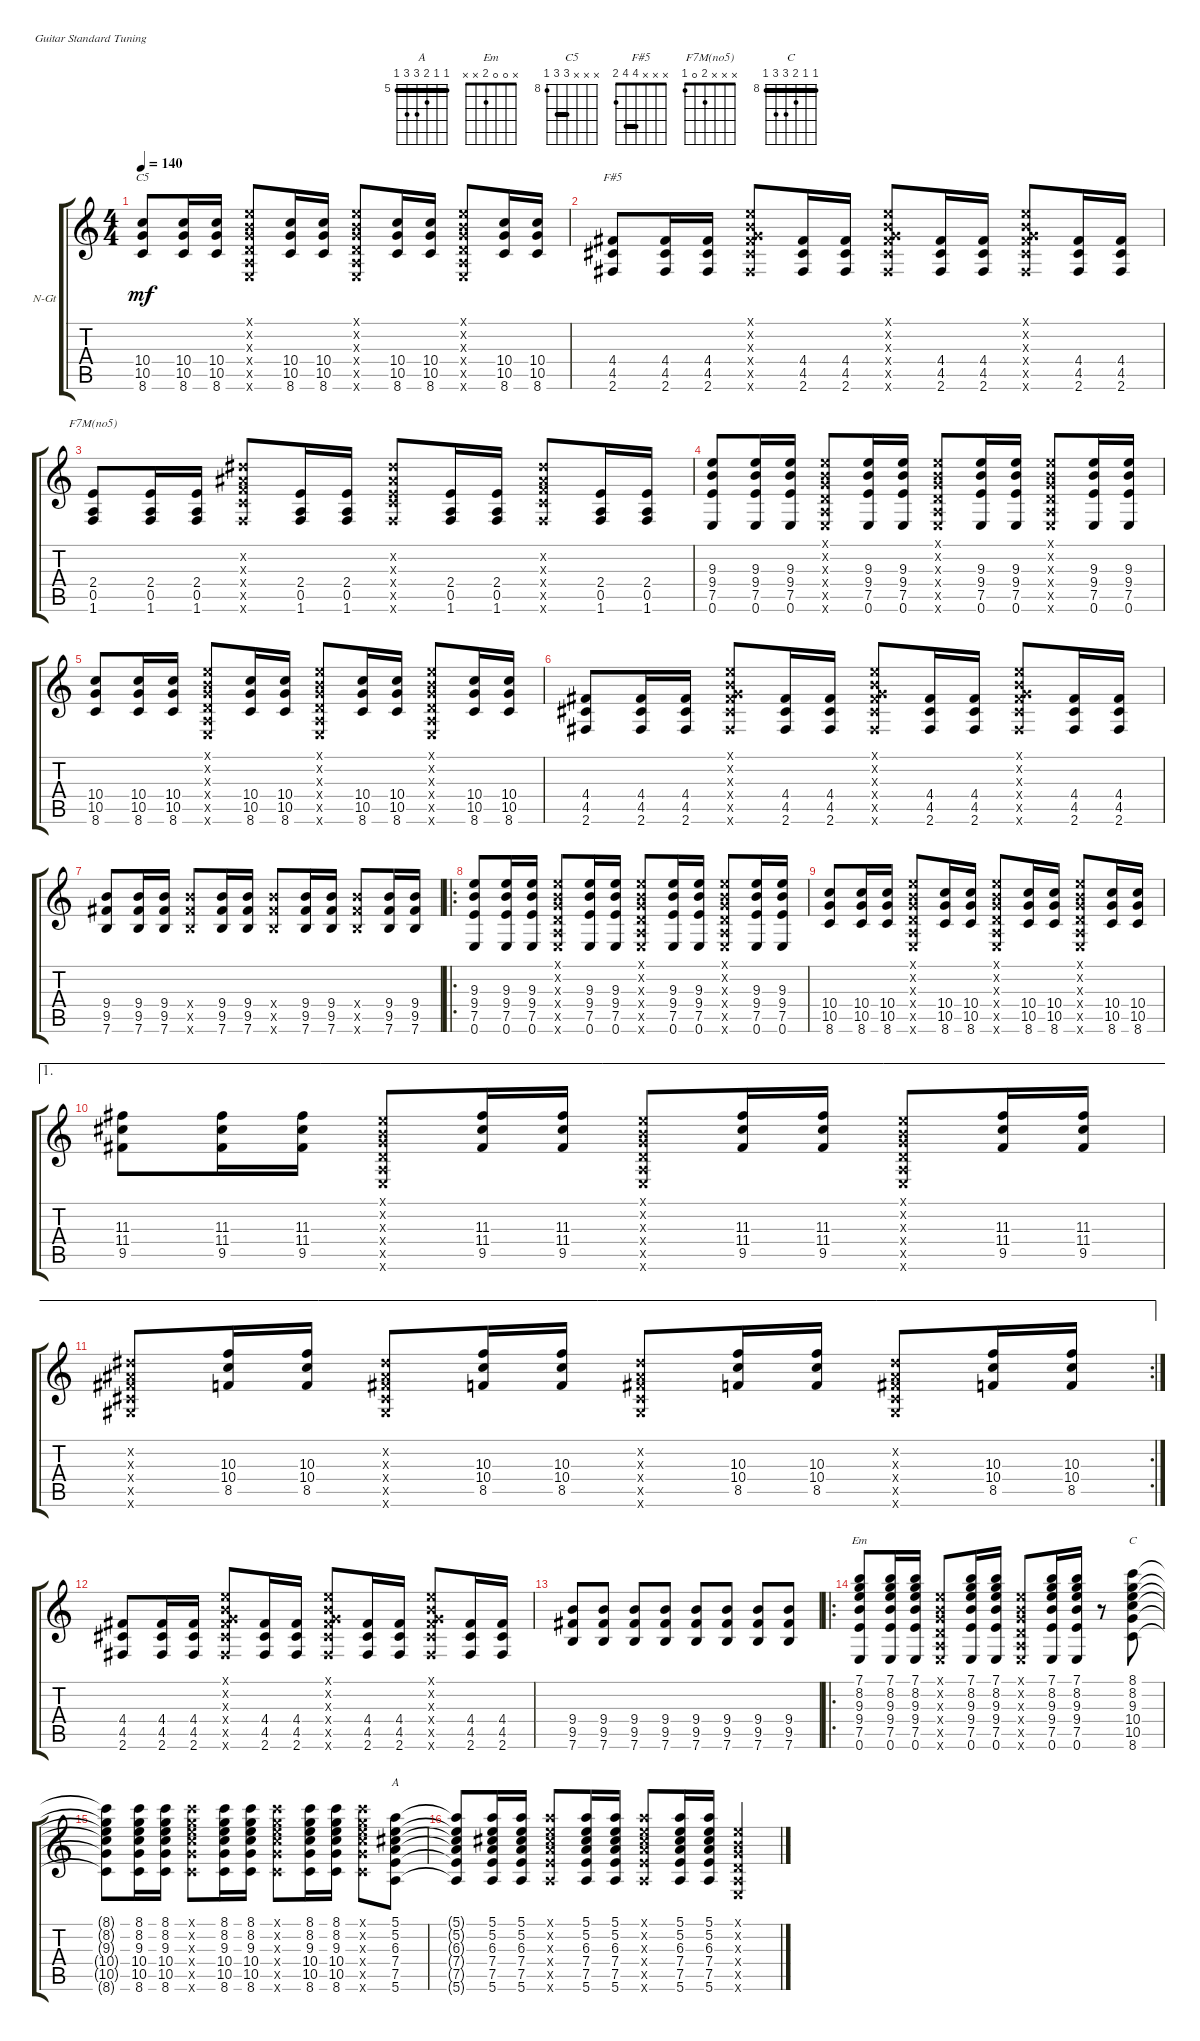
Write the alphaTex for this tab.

\defaultSystemsLayout 4
\bracketExtendMode groupsimilarinstruments
\firstSystemTrackNameOrientation horizontal
\otherSystemsTrackNameOrientation horizontal
\track ("Nylon Guitar" "N-Gt") {instrument acousticguitarnylon}
\staff {score tabs}
\tuning (E4 B3 G3 D3 A2 E2)
\chord ("A" 5 5 6 7 7 5) {firstfret 5 barre (5 5)}
\chord ("Em" x 0 0 2 x x)
\chord ("C5" x x x 10 10 8) {firstfret 8 barre 10}
\chord ("F#5" x x x 4 4 2) {barre 4}
\chord ("F7M(no5)" x x x 2 0 1)
\chord ("C" 8 8 9 10 10 8) {firstfret 8 barre (8 8)}
\ts (4 4)
\tempo 140
\clef g2
\scale
0.5
\ks c
(8.6 10.5 10.4).8{ch "C5" dy mf} (8.6 10.5 10.4).16 (8.6 10.5 10.4).16 (0.6{x} 0.5{x} 0.4{x} 0.3{x} 0.2{x} 0.1{x}).8 (8.6 10.5 10.4).16 (8.6 10.5 10.4).16 (0.6{x} 0.5{x} 0.4{x} 0.3{x} 0.2{x} 0.1{x}).8 (8.6 10.5 10.4).16 (8.6 10.5 10.4).16 (0.6{x} 0.5{x} 0.4{x} 0.3{x} 0.2{x} 0.1{x}).8 (8.6 10.5 10.4).16 (8.6 10.5 10.4).16 |
\scale
0.5 (2.6 4.5 4.4).8{ch "F#5"} (2.6 4.5 4.4).16 (2.6 4.5 4.4).16 (2.6{x} 4.5{x} 4.4{x} 0.3{x} 0.2{x} 0.1{x}).8 (2.6 4.5 4.4).16 (2.6 4.5 4.4).16 (2.6{x} 4.5{x} 4.4{x} 0.3{x} 0.2{x} 0.1{x}).8 (2.6 4.5 4.4).16 (2.6 4.5 4.4).16 (2.6{x} 4.5{x} 4.4{x} 0.3{x} 0.2{x} 0.1{x}).8 (2.6 4.5 4.4).16 (2.6 4.5 4.4).16 |
\scale
0.5 (1.6 2.4 0.5).8{ch "F7M(no5)"} (1.6 0.5 2.4).16 (1.6 0.5 2.4).16 (1.6{x} 3.5{x} 3.4{x} 3.3{x} 4.2{x}).8 (1.6 0.5 2.4).16 (1.6 0.5 2.4).16 (1.6{x} 3.5{x} 2.4{x} 3.3{x} 4.2{x}).8 (1.6 0.5 2.4).16 (1.6 0.5 2.4).16 (1.6{x} 3.5{x} 3.4{x} 3.3{x} 4.2{x}).8 (1.6 0.5 2.4).16 (1.6 0.5 2.4).16 |
\scale
0.5 (0.6 7.5 9.4 9.3).8 (0.6 7.5 9.4 9.3).16 (0.6 7.5 9.4 9.3).16 (0.1{x} 0.2{x} 0.3{x} 0.4{x} 0.6{x} 0.5{x}).8 (0.6 7.5 9.4 9.3).16 (0.6 7.5 9.4 9.3).16 (0.1{x} 0.2{x} 0.3{x} 0.4{x} 0.6{x} 0.5{x}).8 (0.6 7.5 9.4 9.3).16 (0.6 7.5 9.4 9.3).16 (0.1{x} 0.2{x} 0.3{x} 0.4{x} 0.6{x} 0.5{x}).8 (0.6 7.5 9.4 9.3).16 (0.6 7.5 9.4 9.3).16 |
\scale
0.5 (8.6 10.5 10.4).8 (8.6 10.5 10.4).16 (8.6 10.5 10.4).16 (0.6{x} 0.5{x} 0.4{x} 0.3{x} 0.2{x} 0.1{x}).8 (8.6 10.5 10.4).16 (8.6 10.5 10.4).16 (0.6{x} 0.5{x} 0.4{x} 0.3{x} 0.2{x} 0.1{x}).8 (8.6 10.5 10.4).16 (8.6 10.5 10.4).16 (0.6{x} 0.5{x} 0.4{x} 0.3{x} 0.2{x} 0.1{x}).8 (8.6 10.5 10.4).16 (8.6 10.5 10.4).16 |
\scale
0.5 (2.6 4.5 4.4).8 (2.6 4.5 4.4).16 (2.6 4.5 4.4).16 (2.6{x} 4.5{x} 4.4{x} 0.3{x} 0.2{x} 0.1{x}).8 (2.6 4.5 4.4).16 (2.6 4.5 4.4).16 (2.6{x} 4.5{x} 4.4{x} 0.3{x} 0.2{x} 0.1{x}).8 (2.6 4.5 4.4).16 (2.6 4.5 4.4).16 (2.6{x} 4.5{x} 4.4{x} 0.3{x} 0.2{x} 0.1{x}).8 (2.6 4.5 4.4).16 (2.6 4.5 4.4).16 |
\scale
0.5 (7.6 9.5 9.4).8 (7.6 9.5 9.4).16 (7.6 9.5 9.4).16 (7.6{x} 9.5{x} 9.4{x}).8 (7.6 9.5 9.4).16 (7.6 9.5 9.4).16 (7.6{x} 9.5{x} 9.4{x}).8 (7.6 9.5 9.4).16 (7.6 9.5 9.4).16 (7.6{x} 9.5{x} 9.4{x}).8 (7.6 9.5 9.4).16 (7.6 9.5 9.4).16 |
\ro
\scale
0.544118 (0.6 7.5 9.4 9.3).8 (0.6 7.5 9.4 9.3).16 (0.6 7.5 9.4 9.3).16 (0.1{x} 0.2{x} 0.3{x} 0.4{x} 0.6{x} 0.5{x}).8 (0.6 7.5 9.4 9.3).16 (0.6 7.5 9.4 9.3).16 (0.1{x} 0.2{x} 0.3{x} 0.4{x} 0.6{x} 0.5{x}).8 (0.6 7.5 9.4 9.3).16 (0.6 7.5 9.4 9.3).16 (0.1{x} 0.2{x} 0.3{x} 0.4{x} 0.6{x} 0.5{x}).8 (0.6 7.5 9.4 9.3).16 (0.6 7.5 9.4 9.3).16 |
\scale
0.455882 (8.6 10.5 10.4).8 (8.6 10.5 10.4).16 (8.6 10.5 10.4).16 (0.6{x} 0.5{x} 0.4{x} 0.3{x} 0.2{x} 0.1{x}).8 (8.6 10.5 10.4).16 (8.6 10.5 10.4).16 (0.6{x} 0.5{x} 0.4{x} 0.3{x} 0.2{x} 0.1{x}).8 (8.6 10.5 10.4).16 (8.6 10.5 10.4).16 (0.6{x} 0.5{x} 0.4{x} 0.3{x} 0.2{x} 0.1{x}).8 (8.6 10.5 10.4).16 (8.6 10.5 10.4).16 |
\ae 1
\scale
0.476923 (9.5 11.4 11.3).8 (9.5 11.4 11.3).16 (9.5 11.4 11.3).16 (0.4{x} 0.3{x} 0.2{x} 0.5{x} 0.6{x} 0.1{x}).8 (9.5 11.4 11.3).16 (9.5 11.4 11.3).16 (0.4{x} 0.3{x} 0.2{x} 0.5{x} 0.6{x} 0.1{x}).8 (9.5 11.4 11.3).16 (9.5 11.4 11.3).16 (0.4{x} 0.3{x} 0.2{x} 0.5{x} 0.6{x} 0.1{x}).8 (9.5 11.4 11.3).16 (9.5 11.4 11.3).16 |
\ae 1
\rc 2
\scale
0.523077 (4.6{x} 4.5{x} 4.4{x} 3.3{x} 4.2{x}).8 (8.5 10.4 10.3).16 (8.5 10.4 10.3).16 (4.6{x} 4.5{x} 4.4{x} 3.3{x} 4.2{x}).8 (8.5 10.4 10.3).16 (8.5 10.4 10.3).16 (4.6{x} 4.5{x} 4.4{x} 3.3{x} 4.2{x}).8 (8.5 10.4 10.3).16 (8.5 10.4 10.3).16 (4.6{x} 4.5{x} 4.4{x} 3.3{x} 4.2{x}).8 (8.5 10.4 10.3).16 (8.5 10.4 10.3).16 |
\scale
0.5 (2.6 4.5 4.4).8 (2.6 4.5 4.4).16 (2.6 4.5 4.4).16 (2.6{x} 4.5{x} 4.4{x} 0.3{x} 0.2{x} 0.1{x}).8 (2.6 4.5 4.4).16 (2.6 4.5 4.4).16 (2.6{x} 4.5{x} 4.4{x} 0.3{x} 0.2{x} 0.1{x}).8 (2.6 4.5 4.4).16 (2.6 4.5 4.4).16 (2.6{x} 4.5{x} 4.4{x} 0.3{x} 0.2{x} 0.1{x}).8 (2.6 4.5 4.4).16 (2.6 4.5 4.4).16 |
\scale
0.5 (7.6 9.5 9.4).8 (7.6 9.5 9.4).8 (7.6 9.5 9.4).8 (7.6 9.5 9.4).8 (7.6 9.5 9.4).8 (7.6 9.5 9.4).8 (7.6 9.5 9.4).8 (7.6 9.5 9.4).8 |
\ro
\scale
0.544118 (9.4 9.3 8.2 7.5 0.6 7.1).8{ch "Em"} (7.1 8.2 9.3 9.4 7.5 0.6).16 (7.1 8.2 9.3 9.4 7.5 0.6).16 (0.6{x} 0.5{x} 0.4{x} 0.3{x} 0.2{x} 0.1{x}).8 (7.1 8.2 9.3 9.4 7.5 0.6).16 (7.1 8.2 9.3 9.4 7.5 0.6).16 (0.6{x} 0.5{x} 0.4{x} 0.3{x} 0.2{x} 0.1{x}).8 (7.1 8.2 9.3 9.4 7.5 0.6).16 (7.1 8.2 9.3 9.4 7.5 0.6).16 r.8 (8.6 10.5 10.4 9.3 8.2 8.1).8{ch "C"} |
\scale
0.455882 (8.1{t} 8.2{t} 9.3{t} 10.4{t} 10.5{t} 8.6{t}).8 (8.6 10.5 10.4 9.3 8.2 8.1).16 (8.6 10.5 10.4 9.3 8.2 8.1).16 (8.6{x} 10.5{x} 10.4{x} 9.3{x} 8.2{x} 8.1{x}).8 (8.6 10.5 10.4 9.3 8.2 8.1).16 (8.6 10.5 10.4 9.3 8.2 8.1).16 (8.6{x} 10.5{x} 10.4{x} 9.3{x} 8.2{x} 8.1{x}).8 (8.6 10.5 10.4 9.3 8.2 8.1).16 (8.6 10.5 10.4 9.3 8.2 8.1).16 (8.6{x} 10.5{x} 10.4{x} 9.3{x} 8.2{x} 8.1{x}).8 (5.6 7.5 7.4 6.3 5.2 5.1).8{ch "A"} |
\scale
0.476923 (5.1{t} 5.2{t} 6.3{t} 7.4{t} 7.5{t} 5.6{t}).8 (5.6 7.5 7.4 6.3 5.2 5.1).16 (5.6 7.5 7.4 6.3 5.2 5.1).16 (5.6{x} 7.5{x} 7.4{x} 6.3{x} 5.2{x} 5.1{x}).8 (5.6 7.5 7.4 6.3 5.2 5.1).16 (5.6 7.5 7.4 6.3 5.2 5.1).16 (5.6{x} 7.5{x} 7.4{x} 6.3{x} 5.2{x} 5.1{x}).8 (5.6 7.5 7.4 6.3 5.2 5.1).16 (5.6 7.5 7.4 6.3 5.2 5.1).16 (0.1{x} 0.2{x} 0.3{x} 0.4{x} 0.5{x} 0.6{x}).4
